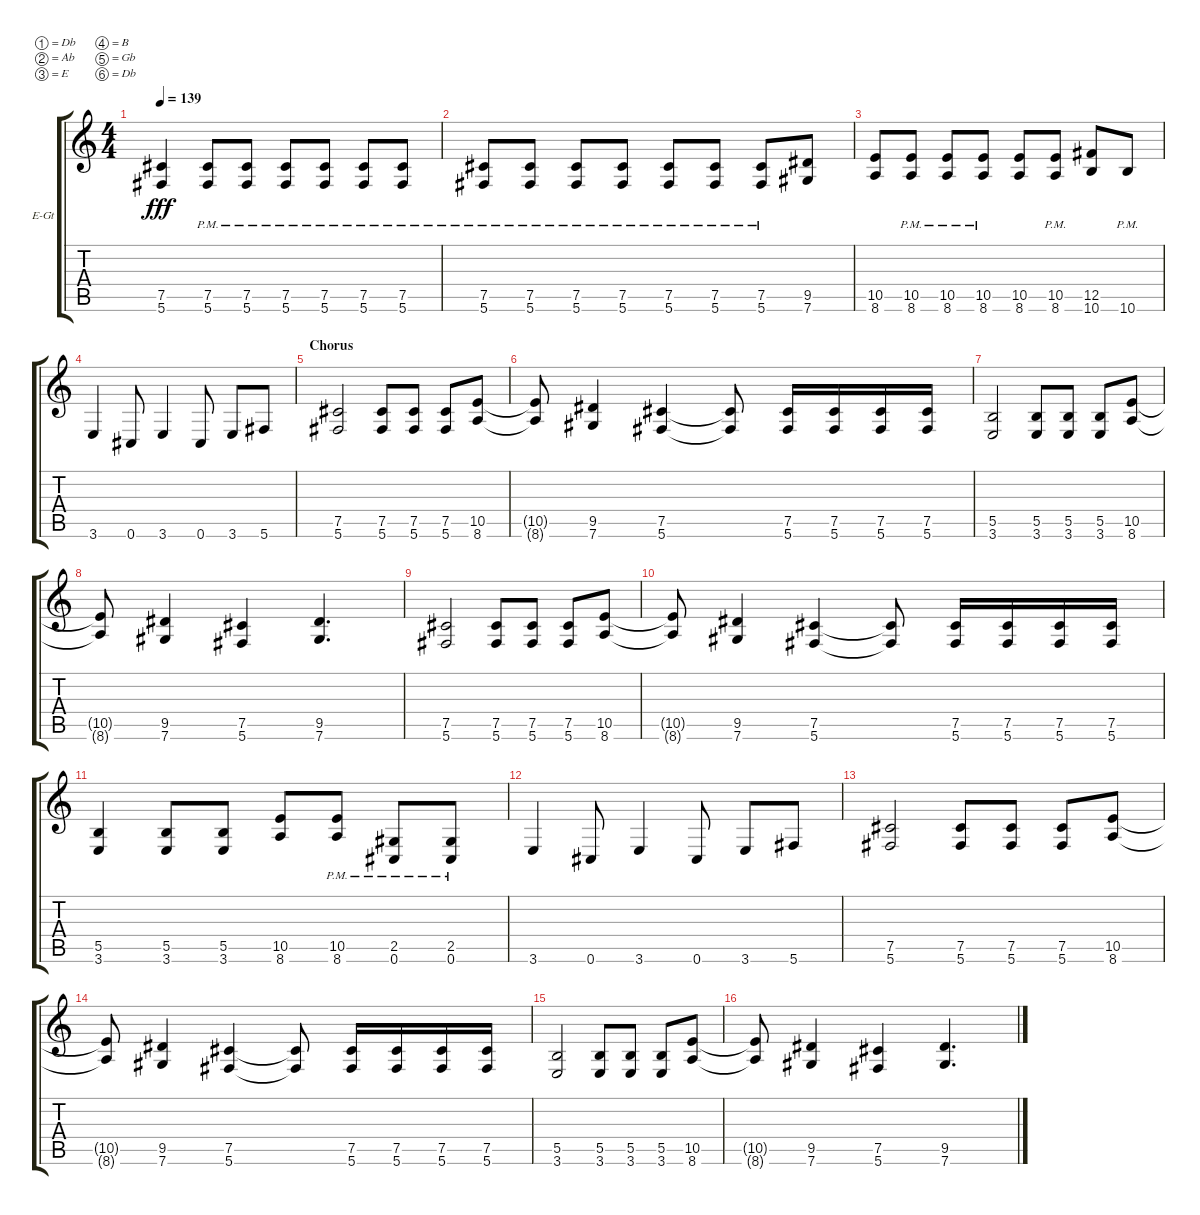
\bracketExtendMode groupsimilarinstruments
\firstSystemTrackNameOrientation horizontal
\otherSystemsTrackNameOrientation horizontal
\track ("Electric Guitar" "E-Gt") {instrument distortionguitar}
\staff {score tabs}
\tuning (Db4 Ab3 E3 B2 Gb2 Db2)
\ts (4 4)
\tempo 139
\clef g2
\ks c
(5.6 7.5).4{dy fff} (5.6{pm} 7.5{pm}).8 (5.6{pm} 7.5{pm}).8 (5.6{pm} 7.5{pm}).8 (5.6{pm} 7.5{pm}).8 (5.6{pm} 7.5{pm}).8 (5.6{pm} 7.5{pm}).8 |
(5.6{pm} 7.5{pm}).8 (5.6{pm} 7.5{pm}).8 (5.6{pm} 7.5{pm}).8 (5.6{pm} 7.5{pm}).8 (5.6{pm} 7.5{pm}).8 (5.6{pm} 7.5{pm}).8 (5.6{pm} 7.5{pm}).8 (7.6 9.5).8 |
(8.6 10.5).8 (8.6{pm} 10.5{pm}).8 (8.6{pm} 10.5{pm}).8 (8.6{pm} 10.5{pm}).8 (8.6 10.5).8 (8.6{pm} 10.5{pm}).8 (10.6 12.5).8 10.6{pm}.8 |
3.6.4 0.6.8 3.6.4 0.6.8 3.6.8 5.6.8 |
\section ("" "Chorus")
(5.6 7.5).2 (5.6 7.5).8 (5.6 7.5).8 (5.6 7.5).8 (8.6 10.5).8 |
(8.6{t} 10.5{t}).8 (7.6 9.5).4 (5.6 7.5).4 (5.6{t} 7.5{t}).8 (5.6 7.5).16 (5.6 7.5).16 (5.6 7.5).16 (5.6 7.5).16 |
(3.6 5.5).2 (3.6 5.5).8 (3.6 5.5).8 (3.6 5.5).8 (8.6 10.5).8 |
(8.6{t} 10.5{t}).8 (7.6 9.5).4 (5.6 7.5).4 (7.6 9.5).4{d} |
(5.6 7.5).2 (5.6 7.5).8 (5.6 7.5).8 (5.6 7.5).8 (8.6 10.5).8 |
(8.6{t} 10.5{t}).8 (7.6 9.5).4 (5.6 7.5).4 (5.6{t} 7.5{t}).8 (5.6 7.5).16 (5.6 7.5).16 (5.6 7.5).16 (5.6 7.5).16 |
(3.6 5.5).4 (3.6 5.5).8 (3.6 5.5).8 (8.6 10.5).8 (8.6{pm} 10.5{pm}).8 (0.6{pm} 2.5{pm}).8 (0.6{pm} 2.5{pm}).8 |
3.6.4 0.6.8 3.6.4 0.6.8 3.6.8 5.6.8 |
(5.6 7.5).2 (5.6 7.5).8 (5.6 7.5).8 (5.6 7.5).8 (8.6 10.5).8 |
(8.6{t} 10.5{t}).8 (7.6 9.5).4 (5.6 7.5).4 (5.6{t} 7.5{t}).8 (5.6 7.5).16 (5.6 7.5).16 (5.6 7.5).16 (5.6 7.5).16 |
(3.6 5.5).2 (3.6 5.5).8 (3.6 5.5).8 (3.6 5.5).8 (8.6 10.5).8 |
(8.6{t} 10.5{t}).8 (7.6 9.5).4 (5.6 7.5).4 (7.6 9.5).4{d}
